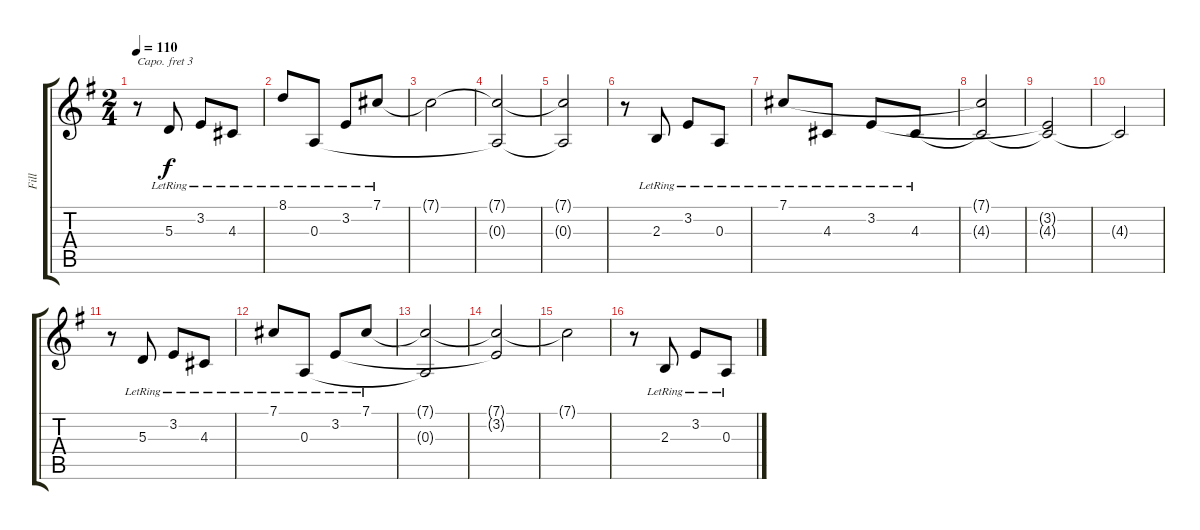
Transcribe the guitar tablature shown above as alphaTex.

\track ("Fill" "Fill") {instrument acousticgrandpiano}
\staff {score tabs}
\capo 3
\tuning (Eb4 Bb3 Gb3 Db3 Ab2 Eb2) {hide}
\ts (2 4)
\tempo 110
\clef g2
\ks g
r.8{dy f} 5.3{lr}.8 3.2{lr}.8 4.3{lr}.8 |
8.1{lr}.8 0.3{lr}.8 3.2{lr}.8 7.1{lr}.8 |
7.1{t}.2 |
(7.1{t} 0.3{t}).2 |
(7.1{t} 0.3{t}).2 |
r.8 2.3{lr}.8 3.2{lr}.8 0.3{lr}.8 |
7.1{lr}.8 4.3{lr}.8 3.2{lr}.8 4.3{lr}.8 |
(7.1{t} 4.3{t}).2 |
(3.2{t} 4.3{t}).2 |
4.3{t}.2 |
r.8 5.3{lr}.8 3.2{lr}.8 4.3{lr}.8 |
7.1{lr}.8 0.3{lr}.8 3.2{lr}.8 7.1{lr}.8 |
(7.1{t} 0.3{t}).2 |
(7.1{t} 3.2{t}).2 |
7.1{t}.2 |
r.8 2.3{lr}.8 3.2{lr}.8 0.3{lr}.8
